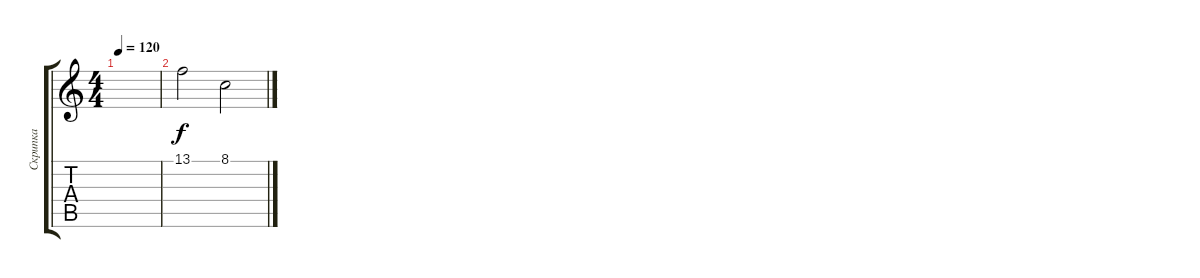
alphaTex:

\track ("Скрипка" "Скрипка") {instrument violin}
\staff {score tabs}
\tuning (E4 B3 G3 D3 A2 E2) {hide}
\ts (4 4)
\tempo 120
\clef g2
\ks c
|
13.1.2 8.1.2
